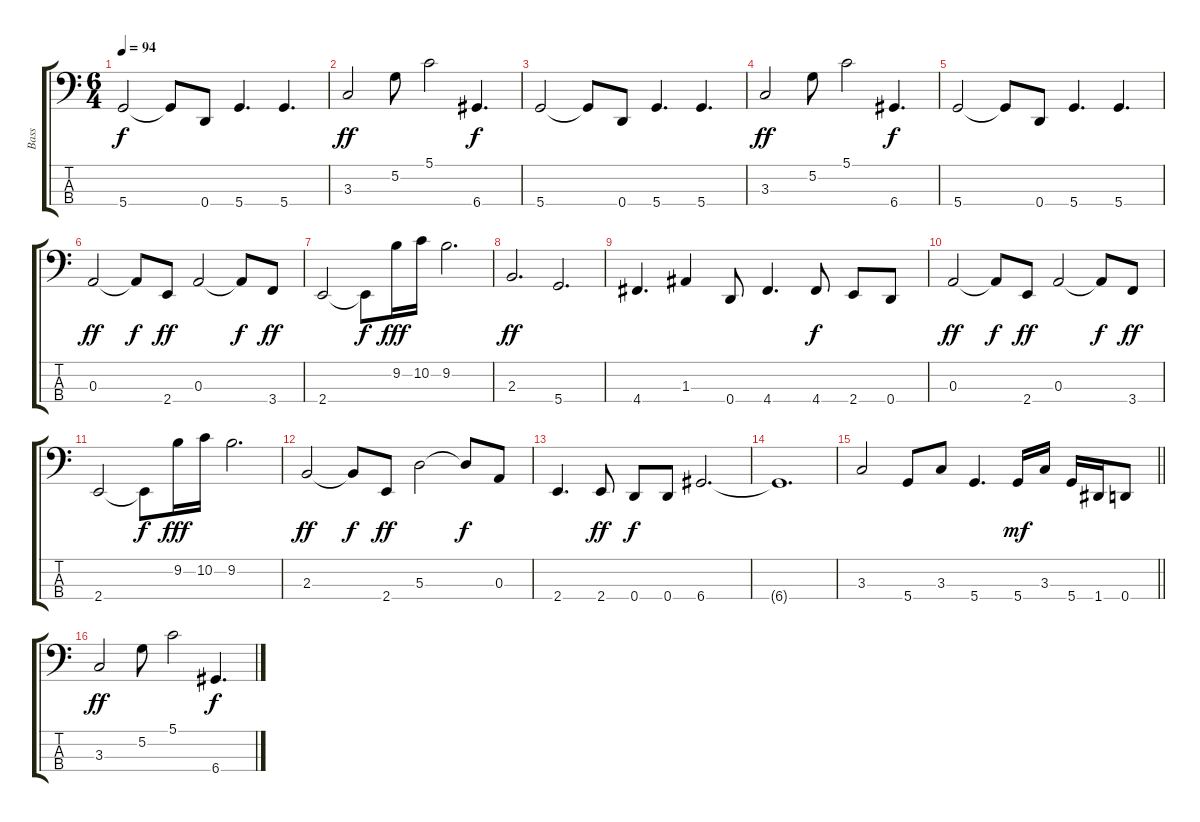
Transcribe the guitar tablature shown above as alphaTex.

\track ("Bass" "Bass") {instrument electricbassfinger}
\staff {score tabs}
\tuning (G2 D2 A1 D1) {hide}
\ts (6 4)
\tempo 94
\clef f4
\ks c
5.4.2{dy f} 5.4{t}.8 0.4.8 5.4.4{d} 5.4.4{d} |
3.3.2{dy ff} 5.2.8 5.1.2 6.4.4{d dy f} |
5.4.2 5.4{t}.8 0.4.8 5.4.4{d} 5.4.4{d} |
3.3.2{dy ff} 5.2.8 5.1.2 6.4.4{d dy f} |
5.4.2 5.4{t}.8 0.4.8 5.4.4{d} 5.4.4{d} |
0.3.2{dy ff} 0.3{t}.8{dy f} 2.4.8{dy ff} 0.3.2 0.3{t}.8{dy f} 3.4.8{dy ff} |
2.4.2 2.4{t}.8{dy f} 9.2.16{dy fff} 10.2.16 9.2.2{d} |
2.3.2{d dy ff} 5.4.2{d} |
4.4.4{d} 1.3.4 0.4.8 4.4.4{d} 4.4.8{dy f} 2.4.8 0.4.8 |
0.3.2{dy ff} 0.3{t}.8{dy f} 2.4.8{dy ff} 0.3.2 0.3{t}.8{dy f} 3.4.8{dy ff} |
2.4.2 2.4{t}.8{dy f} 9.2.16{dy fff} 10.2.16 9.2.2{d} |
2.3.2{dy ff} 2.3{t}.8{dy f} 2.4.8{dy ff} 5.3.2 5.3{t}.8{dy f} 0.3.8 |
2.4.4{d} 2.4.8{dy ff} 0.4.8{dy f} 0.4.8 6.4.2{d} |
6.4{t}.1{d} |
\barLineRight lightlight
3.3.2 5.4.8 3.3.8 5.4.4{d} 5.4.16{dy mf} 3.3.16 5.4.16 1.4.16 0.4.8 |
3.3.2{dy ff} 5.2.8 5.1.2 6.4.4{d dy f}
